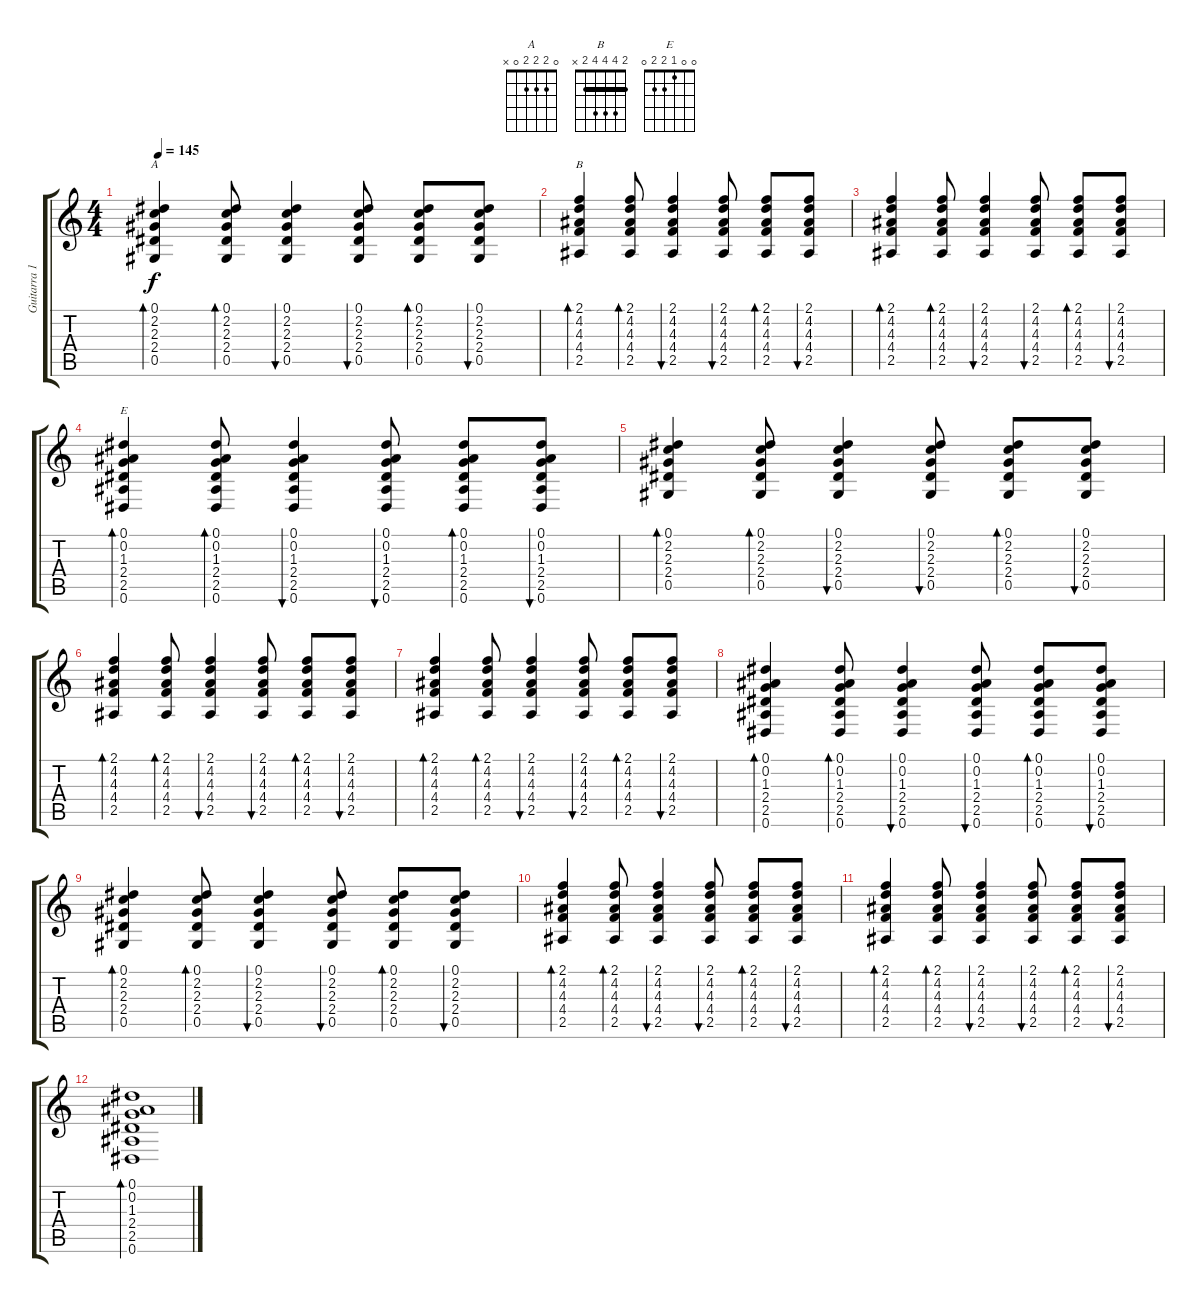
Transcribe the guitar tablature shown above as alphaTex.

\track ("Guitarra 1" "Guitarra 1") {instrument acousticguitarsteel}
\staff {score tabs}
\tuning (Eb4 Bb3 Gb3 Db3 Ab2 Eb2) {hide}
\chord ("A" 0 2 2 2 0 x)
\chord ("B" 2 4 4 4 2 x) {barre 2}
\chord ("E" 0 0 1 2 2 0)
\ts (4 4)
\tempo 145
\clef g2
\ks c
(0.1 2.2 2.3 2.4 0.5).4{bd 60 ch "A" dy f} (0.1 2.2 2.3 2.4 0.5).8{bd 60} (0.1 2.2 2.3 2.4 0.5).4{bu 60} (0.1 2.2 2.3 2.4 0.5).8{bu 60} (0.1 2.2 2.3 2.4 0.5).8{bd 60} (0.1 2.2 2.3 2.4 0.5).8{bu 60} |
(2.1 4.2 4.3 4.4 2.5).4{bd 60 ch "B"} (2.1 4.2 4.3 4.4 2.5).8{bd 60} (2.1 4.2 4.3 4.4 2.5).4{bu 60} (2.1 4.2 4.3 4.4 2.5).8{bu 60} (2.1 4.2 4.3 4.4 2.5).8{bd 60} (2.1 4.2 4.3 4.4 2.5).8{bu 60} |
(2.1 4.2 4.3 4.4 2.5).4{bd 60} (2.1 4.2 4.3 4.4 2.5).8{bd 60} (2.1 4.2 4.3 4.4 2.5).4{bu 60} (2.1 4.2 4.3 4.4 2.5).8{bu 60} (2.1 4.2 4.3 4.4 2.5).8{bd 60} (2.1 4.2 4.3 4.4 2.5).8{bu 60} |
(0.1 0.2 1.3 2.4 2.5 0.6).4{bd 60 ch "E"} (0.1 0.2 1.3 2.4 2.5 0.6).8{bd 60} (0.1 0.2 1.3 2.4 2.5 0.6).4{bu 60} (0.1 0.2 1.3 2.4 2.5 0.6).8{bu 60} (0.1 0.2 1.3 2.4 2.5 0.6).8{bd 60} (0.1 0.2 1.3 2.4 2.5 0.6).8{bu 60} |
(0.1 2.2 2.3 2.4 0.5).4{bd 60} (0.1 2.2 2.3 2.4 0.5).8{bd 60} (0.1 2.2 2.3 2.4 0.5).4{bu 60} (0.1 2.2 2.3 2.4 0.5).8{bu 60} (0.1 2.2 2.3 2.4 0.5).8{bd 60} (0.1 2.2 2.3 2.4 0.5).8{bu 60} |
(2.1 4.2 4.3 4.4 2.5).4{bd 60} (2.1 4.2 4.3 4.4 2.5).8{bd 60} (2.1 4.2 4.3 4.4 2.5).4{bu 60} (2.1 4.2 4.3 4.4 2.5).8{bu 60} (2.1 4.2 4.3 4.4 2.5).8{bd 60} (2.1 4.2 4.3 4.4 2.5).8{bu 60} |
(2.1 4.2 4.3 4.4 2.5).4{bd 60} (2.1 4.2 4.3 4.4 2.5).8{bd 60} (2.1 4.2 4.3 4.4 2.5).4{bu 60} (2.1 4.2 4.3 4.4 2.5).8{bu 60} (2.1 4.2 4.3 4.4 2.5).8{bd 60} (2.1 4.2 4.3 4.4 2.5).8{bu 60} |
(0.1 0.2 1.3 2.4 2.5 0.6).4{bd 60} (0.1 0.2 1.3 2.4 2.5 0.6).8{bd 60} (0.1 0.2 1.3 2.4 2.5 0.6).4{bu 60} (0.1 0.2 1.3 2.4 2.5 0.6).8{bu 60} (0.1 0.2 1.3 2.4 2.5 0.6).8{bd 60} (0.1 0.2 1.3 2.4 2.5 0.6).8{bu 60} |
(0.1 2.2 2.3 2.4 0.5).4{bd 60} (0.1 2.2 2.3 2.4 0.5).8{bd 60} (0.1 2.2 2.3 2.4 0.5).4{bu 60} (0.1 2.2 2.3 2.4 0.5).8{bu 60} (0.1 2.2 2.3 2.4 0.5).8{bd 60} (0.1 2.2 2.3 2.4 0.5).8{bu 60} |
(2.1 4.2 4.3 4.4 2.5).4{bd 60} (2.1 4.2 4.3 4.4 2.5).8{bd 60} (2.1 4.2 4.3 4.4 2.5).4{bu 60} (2.1 4.2 4.3 4.4 2.5).8{bu 60} (2.1 4.2 4.3 4.4 2.5).8{bd 60} (2.1 4.2 4.3 4.4 2.5).8{bu 60} |
(2.1 4.2 4.3 4.4 2.5).4{bd 60} (2.1 4.2 4.3 4.4 2.5).8{bd 60} (2.1 4.2 4.3 4.4 2.5).4{bu 60} (2.1 4.2 4.3 4.4 2.5).8{bu 60} (2.1 4.2 4.3 4.4 2.5).8{bd 60} (2.1 4.2 4.3 4.4 2.5).8{bu 60} |
(0.1 0.2 1.3 2.4 2.5 0.6).1{bd 60}
